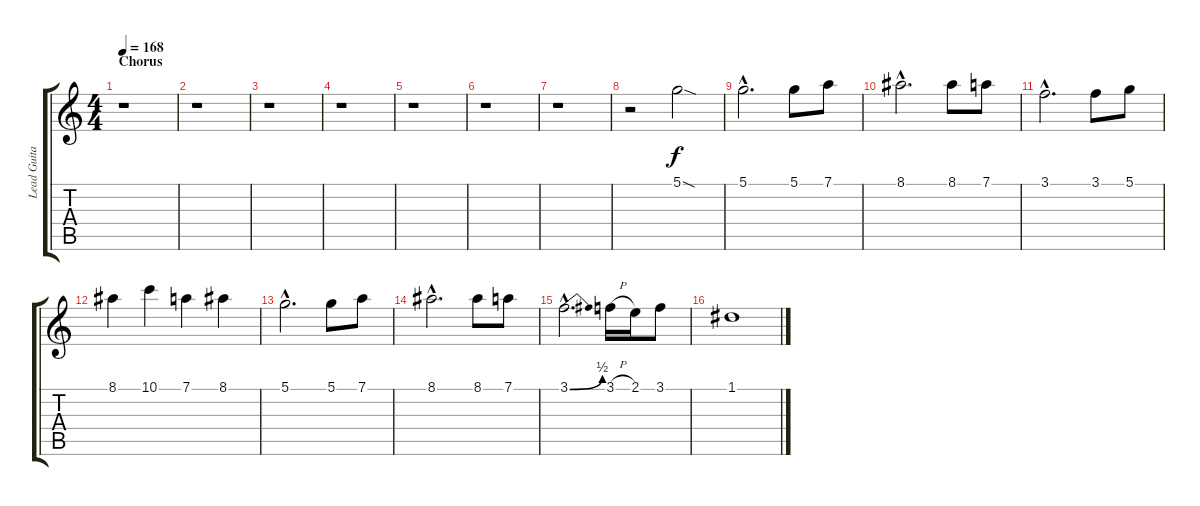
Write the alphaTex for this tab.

\track ("Lead Guitar" "Lead Guita") {instrument distortionguitar}
\staff {score tabs}
\tuning (D4 A3 F3 C3 G2 D2) {hide}
\ts (4 4)
\section ("" "Chorus")
\tempo 168
\clef g2
\ks c
r.1{dy f} |
r.1 |
r.1 |
r.1 |
r.1 |
r.1 |
r.1 |
r.2 5.1{sod}.2 |
5.1{hac}.2{d} 5.1.8 7.1.8 |
8.1{hac}.2{d} 8.1.8 7.1.8 |
3.1{hac}.2{d} 3.1.8 5.1.8 |
8.1.4 10.1.4 7.1.4 8.1.4 |
5.1{hac}.2{d} 5.1.8 7.1.8 |
8.1{hac}.2{d} 8.1.8 7.1.8 |
3.1{be (bend 0 0 60 2) hac}.2{d} 3.1{h}.16 2.1.16 3.1.8 |
1.1.1
